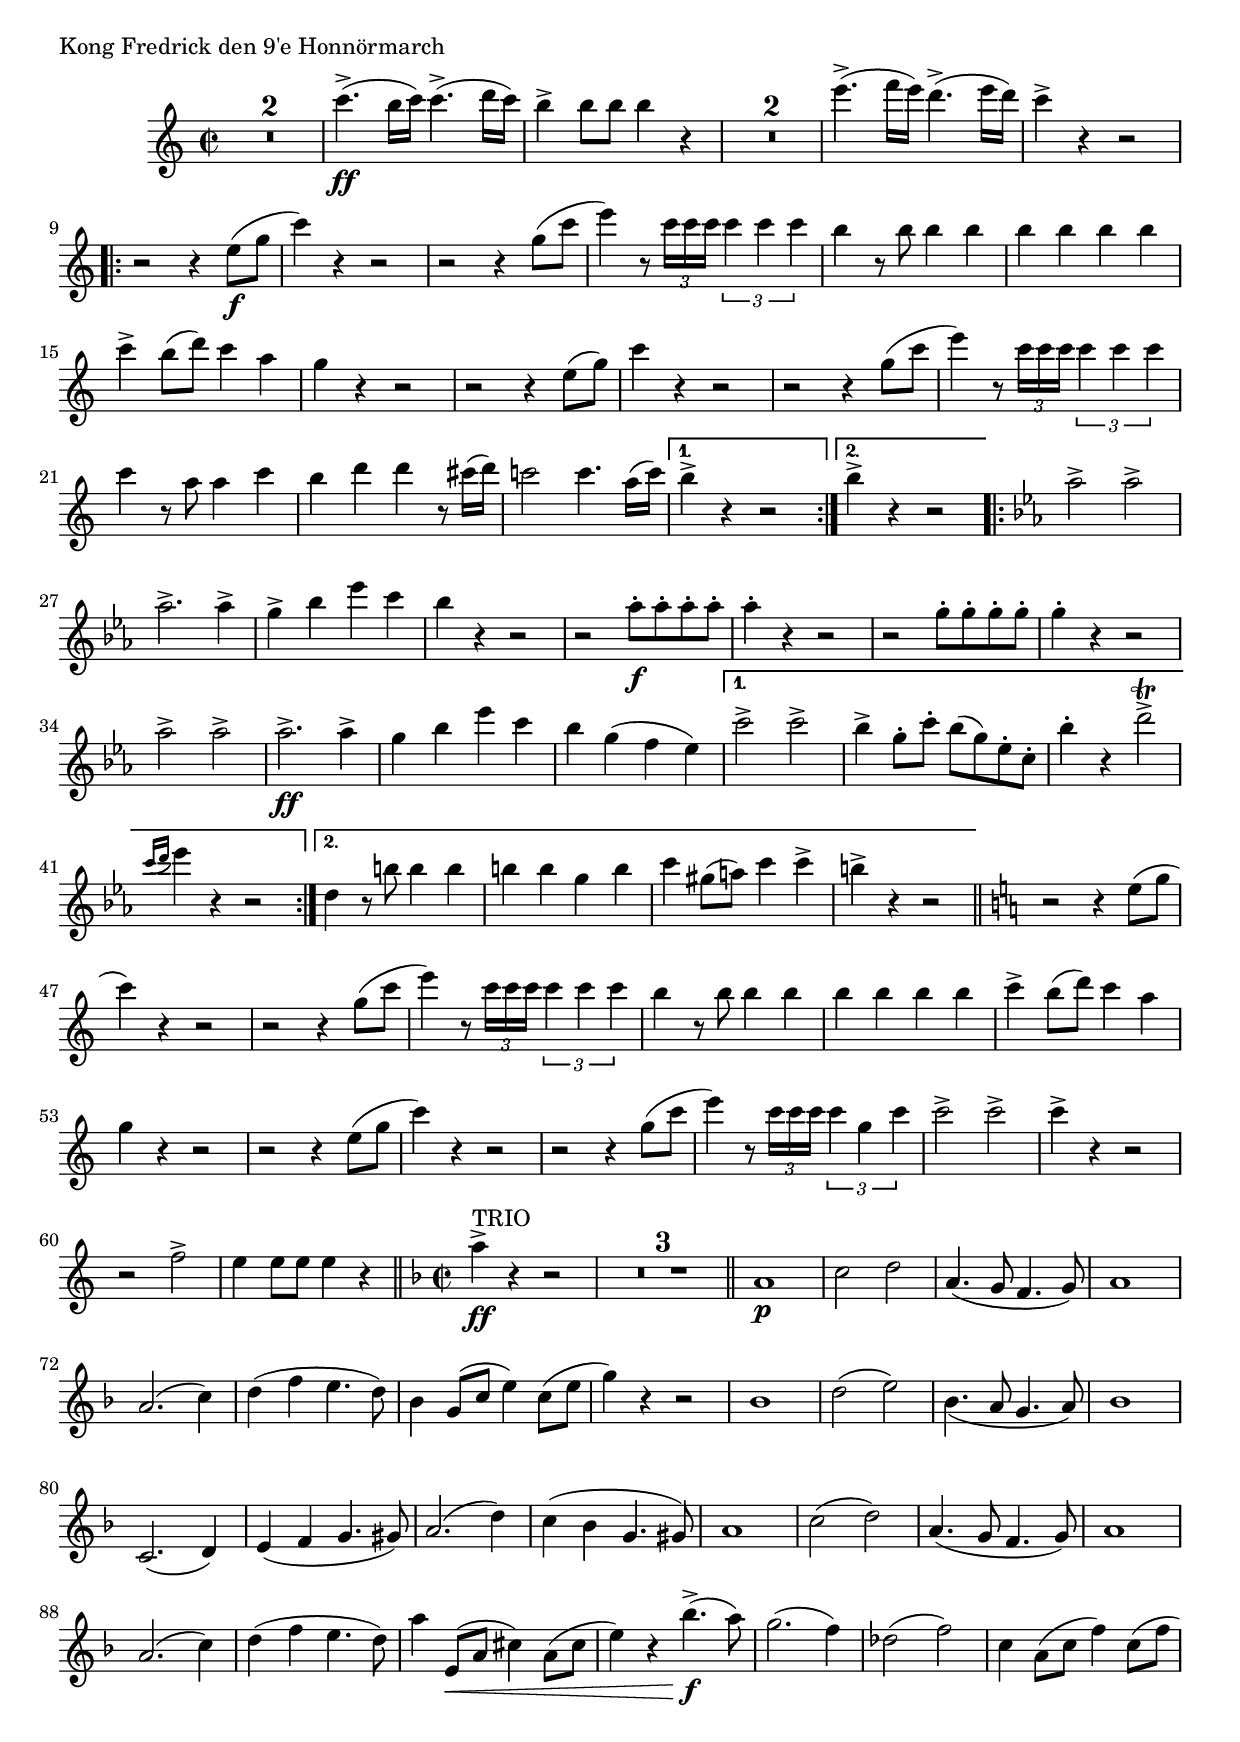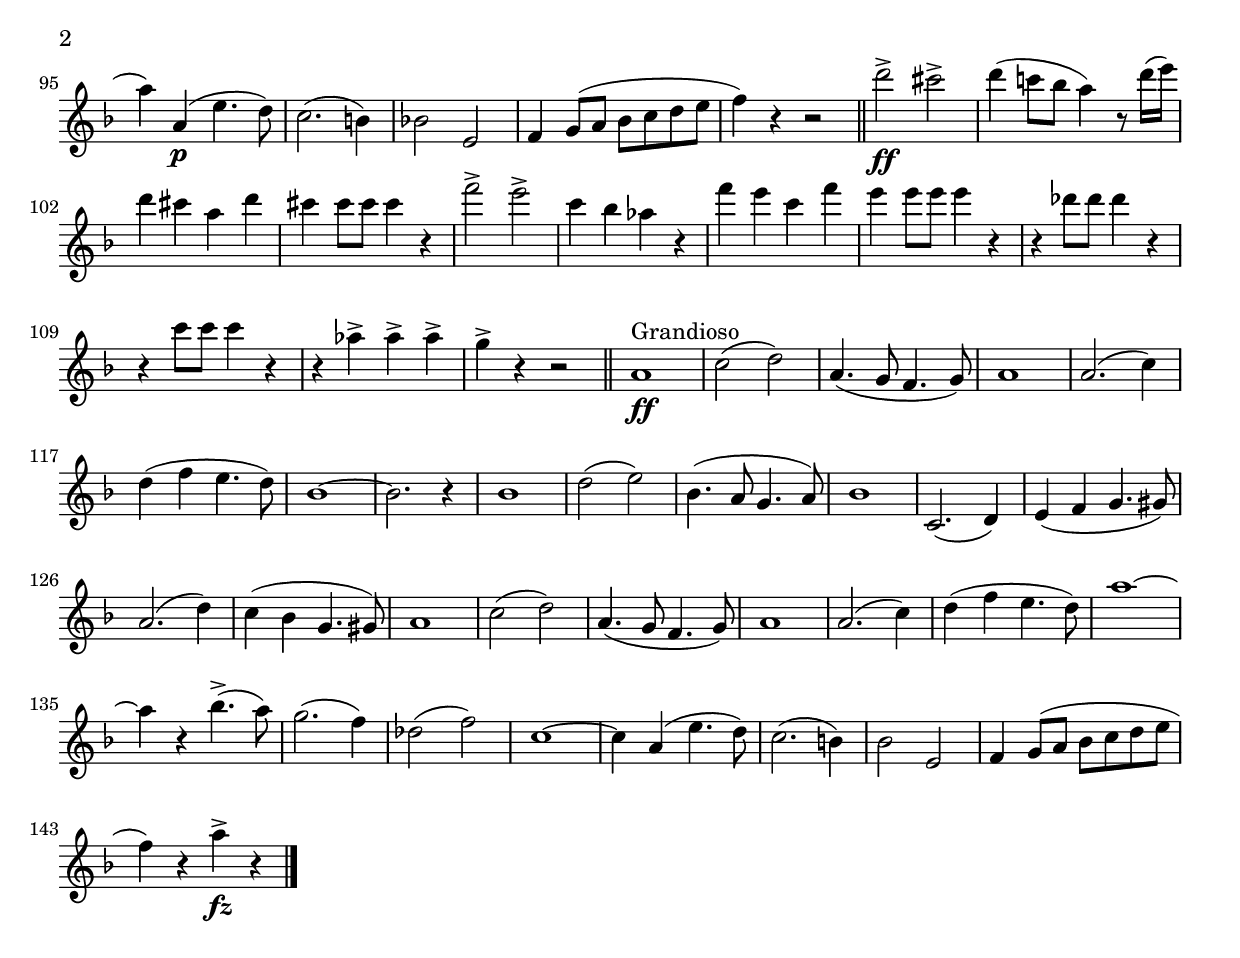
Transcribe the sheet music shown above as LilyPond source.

\version "2.18.0"
% When ready to include in collection: 1. Comment out version, paper, score 
%					  and book.
% 				       2. Create include file of relative and
%					  header.
%Comment out from here
%{
#(set-default-paper-size "a4" 'portrait)
#(set-global-staff-size 15) % set staff-size when ready to print

\include "Marsch_format.ly"

%...to here
%}
  \score {

    % Svenska Polisens Marscher: 1. Kong Fredrick Honnormarch    
    \relative c'' { 
    	    \key c \major \time 2/2 
    	    \compressFullBarRests
    	    \set Score.markFormatter = #format-mark-box-letters
    	     
    	    R1*2      | % 1
    	    c'4.->\ff (b16 c) c4.-> (d16 c)       | % 3
    	    b4->  b8 b b4 r      | % 4
    	    R1*2      | % 5
    	    e4.-> (f16 e) d4.-> (e16 d) | % 7
    	    c4->  r r2      | % 8
    	    
    	    \repeat volta 2 {
    	    r r4 e,8\f (g      | % 9
    	    c4) r r2      | % 10
    	    r r4 g8 (c      | % 11
    	    e4) r8 \tuplet 3/2{c16 c c } \tuplet 3/2{c4 c c }      | % 12
    	    b4 r8 b b4 b      | % 13
    	    b b b b
    	    c-> b8 (d) c4 a      | % 14
    	    g r r2   | % 15
    	    r r4 e8 (g) | % 16
    	    c4 r r2     | % 17
    	    r r4 g8 (c      | % 19
    	    e4) r8 \tuplet 3/2{c16 c c  } \tuplet 3/2{c4 c c  }      | % 20
    	    c4 r8 a a4 c      | % 21
    	    b  d d r8 cis16 (d) | % 22
    	    c!2 c4.  a16( c)  | % 23
    } % end of repeat except alternate endings
    	   \alternative {        
    	   	{b4->  r r2 | } % 24 close alt1
    	   	{b4->  r r2 | } % 25
    } %close alternatives
    
    \key es \major
    
    \repeat volta 2 { %startrep  
    	    aes2->  aes->       | % 26
    	    aes2.->  aes4->       | % 27
    	    g->  bes ees c      | % 28
    	    bes r r2      | % 29
    	    r aes8-.\f aes-.  aes-.  aes-.       | % 30
    	    aes4-.  r r2      | % 31
    	    r g8-.  g-.  g-.  g-.       | % 32
    	    g4-.  r r2     | % 33
    	    aes->  aes->       | % 34
    	    aes2.->\ff  aes4->       | % 35
    	    g bes ees c      | % 36
    	    bes4 g( f ees)      | % 37
    } % end of repeat except alternate endings
    	    \alternative{
    	    	{c'2-> c->      | % 38
    	    	bes4-> g8-.  c-.  bes  (g)  ees-.  c-. | % 39
    	    	bes'4-. r d2->\trill | % 40
    	    	\acciaccatura {c16 d} ees4 r r2      | % 41
    	    	}
    	    	{ d,4 r8 b' b4 b      | % 42
    	    	b b g b      | % 43
    	    	c gis8 (a) c4 c->	| % 44
    	    	b->  r r2 \bar "||"     | % 45
    	    	}
    	    } %close alternatives
    	    
    \key c \major 
    r2 r4 e,8( g      | % 46
    c4) r r2      | % 47
    r r4 g8( c      | % 48
    e4) r8 \tuplet 3/2{c16 c c  } \tuplet 3/2{c4 c c  }      | % 49
    b4 r8 b b4 b      | % 50
    b b b b      | % 51
    c-> b8 (d) c4 a      | % 52
    g r r2      | % 53
    r r4 e8( g      | % 54
    c4) r r2      | % 55
    r r4 g8( c      | % 56
    e4) r8 \tuplet 3/2{c16 c c  } \tuplet 3/2{c4 g c  }      | % 57
    c2->  c->       | % 58
    c4->  r r2      | % 59
    r f,->       | % 60
    e4 e8 e e4 r  \bar "||"    | % 61

    \key f \major 
    \time 2/2 
    a4-> \ff ^\markup {\upright  "TRIO"} r r2      | % 62
    R1*3      | % 63 
    \bar "||"     | % 65
    a, \p      | % 66
    c2 d      | % 67
    a4.( g8 f4. g8)      | % 68
    a1      | % 69
    a2.( c4)      | % 70
    d( f e4. d8)      | % 71
    bes4 g8( c e4) c8( e      | % 72
    g4) r r2      | % 73
    bes,1      | % 74
    d2( e)      | % 75
    bes4._( a8 g4. a8)      | % 76
    bes1      | % 77
    c,2.( d4)      | % 78
    e( f g4. gis8)      | % 79
    a2.( d4)      | % 80
    c( bes g4. gis8)      | % 81
    a1      | % 82
    c2( d)      | % 83
    a4.( g8 f4. g8)      | % 84
    a1      | % 85
    a2.( c4)      | % 86
    d( f e4. d8)      | % 87
    a'4 e,8\< (a cis4) a8( cis      | % 88
    e4) r bes'4.-> ( \f a8)      | % 89
    g2.( f4)      | % 90
    des2( f)      | % 91
    c4 a8( c f4) c8( f      | % 92
    a4) a,( \p e'4. d8)      | % 93
    c2.( b4)      | % 94
    bes!2 e,      | % 95
    f4 g8 (a bes c d e | % 96
    f4) r r2 \bar "||"      | % 97
    
    d'2->  \ff cis->       | % 98
    d4  (c!8 bes a4) r8 d16 (e)      | % 99
    d4 cis a d      | % 100
    cis cis8 cis cis4 r      | % 101
    f2->  e->       | % 102
    c4 bes aes r      | % 103
    f' e c f      | % 104
    e e8 e e4 r      | % 105
    r des8 des des4 r      | % 106
    r c8 c c4 r      | % 107
    r aes->  aes->  aes->     | % 108
    g4->  r r2 \bar "||"     | % 109
    
    a,1 \ff ^\markup {\upright  "Grandioso"}      | % 110
    c2( d)      | % 111
    a4.( g8 f4. g8)      | % 112
    a1      | % 113
    a2.( c4)      | % 114
    d( f e4. d8)      | % 115
    bes1~      | % 116
    bes2. r4      | % 117
    bes1      | % 118
    d2( e)      | % 119
    bes4.( a8 g4. a8)      | % 120
    bes1      | % 121
    c,2.( d4)      | % 122
    e( f g4. gis8)      | % 123
    a2.( d4)      | % 124
    c( bes g4. gis8)      | % 125
    a1      | % 126
    c2( d)      | % 127
    a4.( g8 f4. g8)      | % 128
    a1      | % 129
    a2.( c4)      | % 130
    d( f e4. d8)      | % 131
    a'1~      | % 132
    a4 r bes4.-> ( a8)      | % 133
    g2.( f4)      | % 134
    des2( f)      | % 135
    c1~      | % 136
    c4 a( e'4. d8)      | % 137
    c2.( b4)      | % 138
    bes2 e,      | % 139
    f4 g8 (a bes c d e | % 140
    f4) r a->\fz r \bar "|."
    
    }%end relative
    \header {
    	    piece = \markup {\concat {"Kong Fredrick den 9'e Honn" \char #246 "rmarch"}}
    	    composer = "Kai Neilsen"
    	}
    	\layout {ragged-last = ##t
    	}
  }%end score
